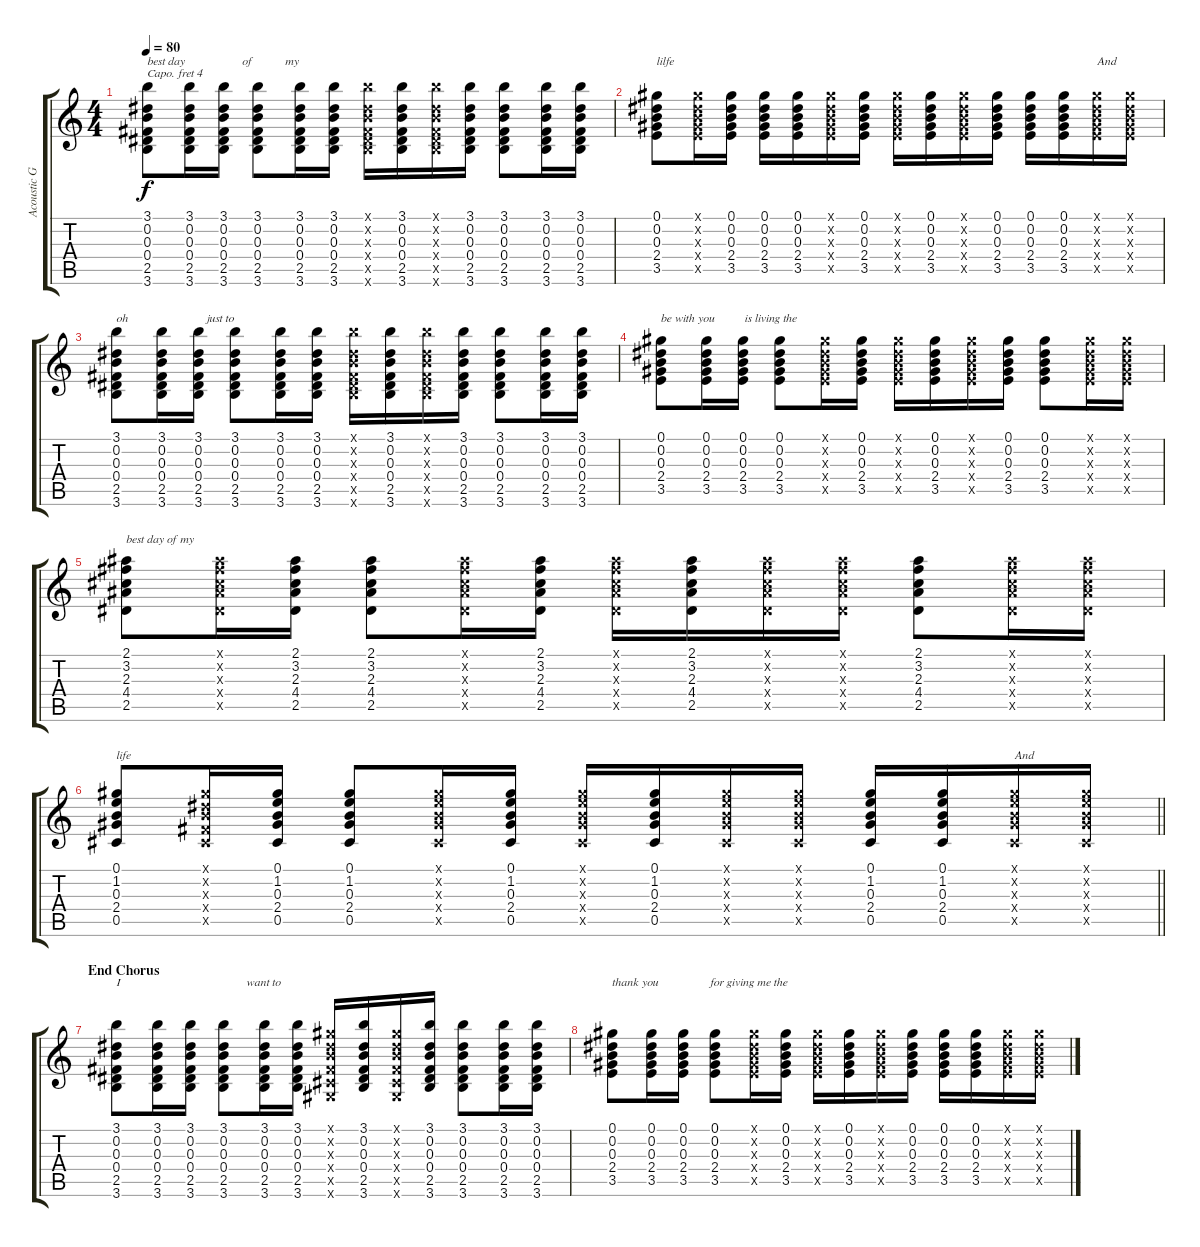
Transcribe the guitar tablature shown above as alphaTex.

\track ("Acoustic Guitar (Capo IV)" "Acoustic G") {instrument acousticguitarsteel}
\staff {score tabs}
\capo 4
\tuning (E4 B3 G3 D3 A2 E2) {hide}
\ts (4 4)
\tempo 80
\clef g2
\ks c
(3.1 0.2 0.3 0.4 2.5 3.6).8{txt "best day                   of           my" dy f} (3.1 0.2 0.3 0.4 2.5 3.6).16 (3.1 0.2 0.3 0.4 2.5 3.6).16 (3.1 0.2 0.3 0.4 2.5 3.6).8 (3.1 0.2 0.3 0.4 2.5 3.6).16 (3.1 0.2 0.3 0.4 2.5 3.6).16 (3.1{x} 0.2{x} 0.3{x} 0.4{x} 2.5{x} 3.6{x}).16 (3.1 0.2 0.3 0.4 2.5 3.6).16 (3.1{x} 0.2{x} 0.3{x} 0.4{x} 2.5{x} 3.6{x}).16 (3.1 0.2 0.3 0.4 2.5 3.6).16 (3.1 0.2 0.3 0.4 2.5 3.6).8 (3.1 0.2 0.3 0.4 2.5 3.6).16 (3.1 0.2 0.3 0.4 2.5 3.6).16 |
(0.1 0.2 0.3 2.4 3.5).8{txt "lilfe"} (0.1{x} 0.2{x} 0.3{x} 2.4{x} 3.5{x}).16 (0.1 0.2 0.3 2.4 3.5).16 (0.1 0.2 0.3 2.4 3.5).16 (0.1 0.2 0.3 2.4 3.5).16 (0.1{x} 0.2{x} 0.3{x} 2.4{x} 3.5{x}).16 (0.1 0.2 0.3 2.4 3.5).16 (0.1{x} 0.2{x} 0.3{x} 2.4{x} 3.5{x}).16 (0.1 0.2 0.3 2.4 3.5).16 (0.1{x} 0.2{x} 0.3{x} 2.4{x} 3.5{x}).16 (0.1 0.2 0.3 2.4 3.5).16 (0.1 0.2 0.3 2.4 3.5).16 (0.1 0.2 0.3 2.4 3.5).16 (0.1{x} 0.2{x} 0.3{x} 2.4{x} 3.5{x}).16{txt "And"} (0.1{x} 0.2{x} 0.3{x} 2.4{x} 3.5{x}).16 |
(3.1 0.2 0.3 0.4 2.5 3.6).8{txt "oh                          just to "} (3.1 0.2 0.3 0.4 2.5 3.6).16 (3.1 0.2 0.3 0.4 2.5 3.6).16 (3.1 0.2 0.3 0.4 2.5 3.6).8 (3.1 0.2 0.3 0.4 2.5 3.6).16 (3.1 0.2 0.3 0.4 2.5 3.6).16 (3.1{x} 0.2{x} 0.3{x} 0.4{x} 2.5{x} 3.6{x}).16 (3.1 0.2 0.3 0.4 2.5 3.6).16 (3.1{x} 0.2{x} 0.3{x} 0.4{x} 2.5{x} 3.6{x}).16 (3.1 0.2 0.3 0.4 2.5 3.6).16 (3.1 0.2 0.3 0.4 2.5 3.6).8 (3.1 0.2 0.3 0.4 2.5 3.6).16 (3.1 0.2 0.3 0.4 2.5 3.6).16 |
(0.1 0.2 0.3 2.4 3.5).8{txt "be with you          is living the"} (0.1 0.2 0.3 2.4 3.5).16 (0.1 0.2 0.3 2.4 3.5).16 (0.1 0.2 0.3 2.4 3.5).8 (0.1{x} 0.2{x} 0.3{x} 2.4{x} 3.5{x}).16 (0.1 0.2 0.3 2.4 3.5).16 (0.1{x} 0.2{x} 0.3{x} 2.4{x} 3.5{x}).16 (0.1 0.2 0.3 2.4 3.5).16 (0.1{x} 0.2{x} 0.3{x} 2.4{x} 3.5{x}).16 (0.1 0.2 0.3 2.4 3.5).16 (0.1 0.2 0.3 2.4 3.5).8 (0.1{x} 0.2{x} 0.3{x} 2.4{x} 3.5{x}).16 (0.1{x} 0.2{x} 0.3{x} 2.4{x} 3.5{x}).16 |
(2.1 3.2 2.3 4.4 2.5).8{txt "best day of my "} (2.1{x} 3.2{x} 2.3{x} 4.4{x} 2.5{x}).16 (2.1 3.2 2.3 4.4 2.5).16 (2.1 3.2 2.3 4.4 2.5).8 (2.1{x} 3.2{x} 2.3{x} 4.4{x} 2.5{x}).16 (2.1 3.2 2.3 4.4 2.5).16 (2.1{x} 3.2{x} 2.3{x} 4.4{x} 2.5{x}).16 (2.1 3.2 2.3 4.4 2.5).16 (2.1{x} 3.2{x} 2.3{x} 4.4{x} 2.5{x}).16 (2.1{x} 3.2{x} 2.3{x} 4.4{x} 2.5{x}).16 (2.1 3.2 2.3 4.4 2.5).8 (2.1{x} 3.2{x} 2.3{x} 4.4{x} 2.5{x}).16 (2.1{x} 3.2{x} 2.3{x} 4.4{x} 2.5{x}).16 |
\barLineRight lightlight
(0.1 1.2 0.3 2.4 0.5).8{txt "life"} (0.1{x} 0.2{x} 0.3{x} 0.4{x} 0.5{x}).16 (0.1 1.2 0.3 2.4 0.5).16 (0.1 1.2 0.3 2.4 0.5).8 (0.1{x} 1.2{x} 0.3{x} 2.4{x} 0.5{x}).16 (0.1 1.2 0.3 2.4 0.5).16 (0.1{x} 1.2{x} 0.3{x} 2.4{x} 0.5{x}).16 (0.1 1.2 0.3 2.4 0.5).16 (0.1{x} 1.2{x} 0.3{x} 2.4{x} 0.5{x}).16 (0.1{x} 1.2{x} 0.3{x} 2.4{x} 0.5{x}).16 (0.1 1.2 0.3 2.4 0.5).16 (0.1 1.2 0.3 2.4 0.5).16 (0.1{x} 1.2{x} 0.3{x} 2.4{x} 0.5{x}).16{txt "And"} (0.1{x} 1.2{x} 0.3{x} 2.4{x} 0.5{x}).16 |
\section ("" "End Chorus")
(3.1 0.2 0.3 0.4 2.5 3.6).8{txt "I                                          want to"} (3.1 0.2 0.3 0.4 2.5 3.6).16 (3.1 0.2 0.3 0.4 2.5 3.6).16 (3.1 0.2 0.3 0.4 2.5 3.6).8 (3.1 0.2 0.3 0.4 2.5 3.6).16 (3.1 0.2 0.3 0.4 2.5 3.6).16 (0.1{x} 0.2{x} 0.3{x} 0.4{x} 0.5{x} 0.6{x}).16 (3.1 0.2 0.3 0.4 2.5 3.6).16 (0.1{x} 0.2{x} 0.3{x} 0.4{x} 0.5{x} 0.6{x}).16 (3.1 0.2 0.3 0.4 2.5 3.6).16 (3.1 0.2 0.3 0.4 2.5 3.6).8 (3.1 0.2 0.3 0.4 2.5 3.6).16 (3.1 0.2 0.3 0.4 2.5 3.6).16 |
(0.1 0.2 0.3 2.4 3.5).8{txt "thank you                 for giving me the "} (0.1 0.2 0.3 2.4 3.5).16 (0.1 0.2 0.3 2.4 3.5).16 (0.1 0.2 0.3 2.4 3.5).8 (0.1{x} 0.2{x} 0.3{x} 2.4{x} 3.5{x}).16 (0.1 0.2 0.3 2.4 3.5).16 (0.1{x} 0.2{x} 0.3{x} 2.4{x} 3.5{x}).16 (0.1 0.2 0.3 2.4 3.5).16 (0.1{x} 0.2{x} 0.3{x} 2.4{x} 3.5{x}).16 (0.1 0.2 0.3 2.4 3.5).16 (0.1 0.2 0.3 2.4 3.5).16 (0.1 0.2 0.3 2.4 3.5).16 (0.1{x} 0.2{x} 0.3{x} 2.4{x} 3.5{x}).16 (0.1{x} 0.2{x} 0.3{x} 2.4{x} 3.5{x}).16
